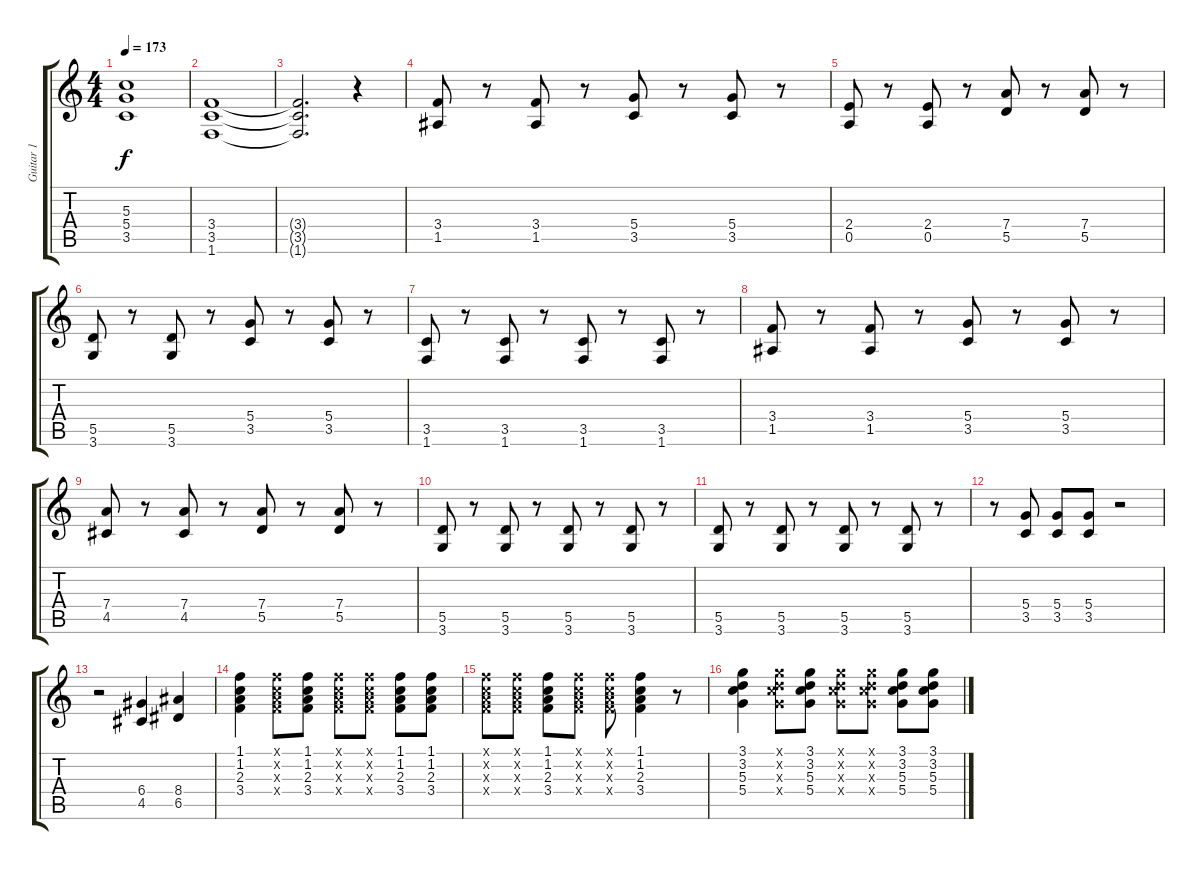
\track ("Guitar 1" "Guitar 1") {instrument distortionguitar}
\staff {score tabs}
\tuning (E4 B3 G3 D3 A2 E2) {hide}
\ts (4 4)
\tempo 173
\clef g2
\ks c
(5.3 5.4 3.5).1{dy f} |
(3.4 3.5 1.6).1 |
(3.4{t} 3.5{t} 1.6{t}).2{d} r.4 |
(3.4 1.5).8 r.8 (3.4 1.5).8 r.8 (5.4 3.5).8 r.8 (5.4 3.5).8 r.8 |
(2.4 0.5).8 r.8 (2.4 0.5).8 r.8 (7.4 5.5).8 r.8 (7.4 5.5).8 r.8 |
(5.5 3.6).8 r.8 (5.5 3.6).8 r.8 (5.4 3.5).8 r.8 (5.4 3.5).8 r.8 |
(3.5 1.6).8 r.8 (3.5 1.6).8 r.8 (3.5 1.6).8 r.8 (3.5 1.6).8 r.8 |
(3.4 1.5).8 r.8 (3.4 1.5).8 r.8 (5.4 3.5).8 r.8 (5.4 3.5).8 r.8 |
(7.4 4.5).8 r.8 (7.4 4.5).8 r.8 (7.4 5.5).8 r.8 (7.4 5.5).8 r.8 |
(5.5 3.6).8 r.8 (5.5 3.6).8 r.8 (5.5 3.6).8 r.8 (5.5 3.6).8 r.8 |
(5.5 3.6).8 r.8 (5.5 3.6).8 r.8 (5.5 3.6).8 r.8 (5.5 3.6).8 r.8 |
r.8 (5.4 3.5).8 (5.4 3.5).8 (5.4 3.5).8 r.2 |
r.2 (6.4 4.5).4 (8.4 6.5).4 |
(1.1 1.2 2.3 3.4).4 (1.1{x} 1.2{x} 2.3{x} 3.4{x}).8 (1.1 1.2 2.3 3.4).8 (1.1{x} 1.2{x} 2.3{x} 3.4{x}).8 (1.1{x} 1.2{x} 2.3{x} 3.4{x}).8 (1.1 1.2 2.3 3.4).8 (1.1 1.2 2.3 3.4).8 |
(1.1{x} 1.2{x} 2.3{x} 3.4{x}).8 (1.1{x} 1.2{x} 2.3{x} 3.4{x}).8 (1.1 1.2 2.3 3.4).8 (1.1{x} 1.2{x} 2.3{x} 3.4{x}).8 (1.1{x} 1.2{x} 2.3{x} 3.4{x}).8 (1.1 1.2 2.3 3.4).4 r.8 |
(3.1 3.2 5.3 5.4).4 (3.1{x} 3.2{x} 5.3{x} 5.4{x}).8 (3.1 3.2 5.3 5.4).8 (3.1{x} 3.2{x} 5.3{x} 5.4{x}).8 (3.1{x} 3.2{x} 5.3{x} 5.4{x}).8 (3.1 3.2 5.3 5.4).8 (3.1 3.2 5.3 5.4).8
